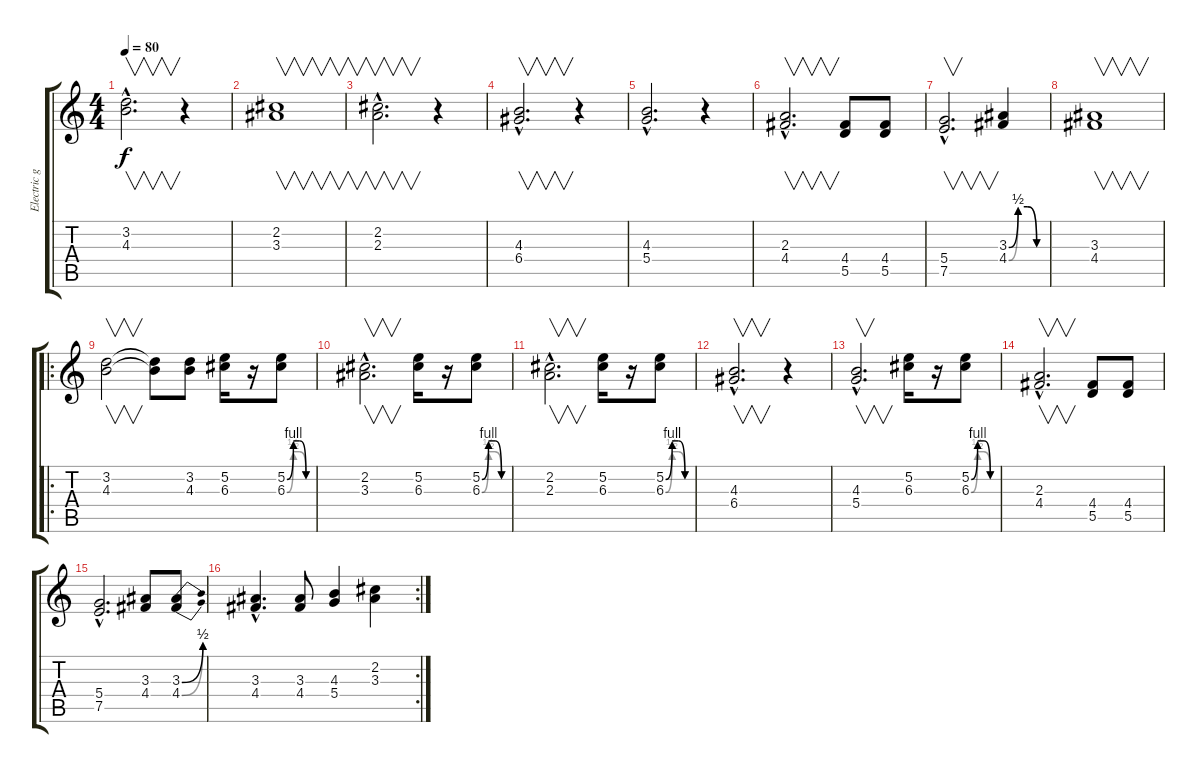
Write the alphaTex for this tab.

\track ("Electric guitars 5, 6" "Electric g") {instrument distortionguitar}
\staff {score tabs}
\tuning (E4 B3 G3 D3 A2 E2) {hide}
\ts (4 4)
\tempo 80
\clef g2
\ks c
(3.2{hac} 4.3{hac}).2{v d dy f} r.4 |
(2.2 3.3).1{v} |
(2.2{hac} 2.3{hac}).2{v d} r.4 |
(4.3{hac} 6.4{hac}).2{v d} r.4 |
(4.3{hac} 5.4{hac}).2{d} r.4 |
(2.3{hac} 4.4{hac}).2{v d} (4.4 5.5).8 (4.4 5.5).8 |
(5.4{hac} 7.5{hac}).2{v d} (3.3{be (custom 0 0 15 2 30 2 45 0 60 0)} 4.4{be (custom 0 0 15 2 30 2 45 0 60 0)}).4 |
(3.3 4.4).1{v} |
\ro
(3.2 4.3).2{v} (3.2{t} 4.3{t}).8 (3.2 4.3).8 (5.2 6.3).16 r.16 (5.2{be (custom 0 0 15 4 30 4 45 0 60 0)} 6.3{be (custom 0 0 15 2 30 2 45 0 60 0)}).8 |
(2.2{hac} 3.3{hac}).2{v d} (5.2 6.3).16 r.16 (5.2{be (custom 0 0 15 4 30 4 45 0 60 0)} 6.3{be (custom 0 0 15 2 30 2 45 0 60 0)}).8 |
(2.2{hac} 2.3{hac}).2{v d} (5.2 6.3).16 r.16 (5.2{be (custom 0 0 15 4 30 4 45 0 60 0)} 6.3{be (custom 0 0 15 2 30 2 45 0 60 0)}).8 |
(4.3{hac} 6.4{hac}).2{v d} r.4 |
(4.3{hac} 5.4{hac}).2{v d} (5.2 6.3).16 r.16 (5.2{be (custom 0 0 15 4 30 4 45 0 60 0)} 6.3{be (custom 0 0 15 2 30 2 45 0 60 0)}).8 |
(2.3{hac} 4.4{hac}).2{v d} (4.4 5.5).8 (4.4 5.5).8 |
(5.4{hac} 7.5{hac}).2{d} (3.3 4.4).8 (3.3{be (bend 0 0 60 2)} 4.4{be (bend 0 0 60 2)}).8 |
\rc 2
(3.3{hac} 4.4{hac}).4{d} (3.3 4.4).8 (4.3 5.4).4 (2.2 3.3).4
